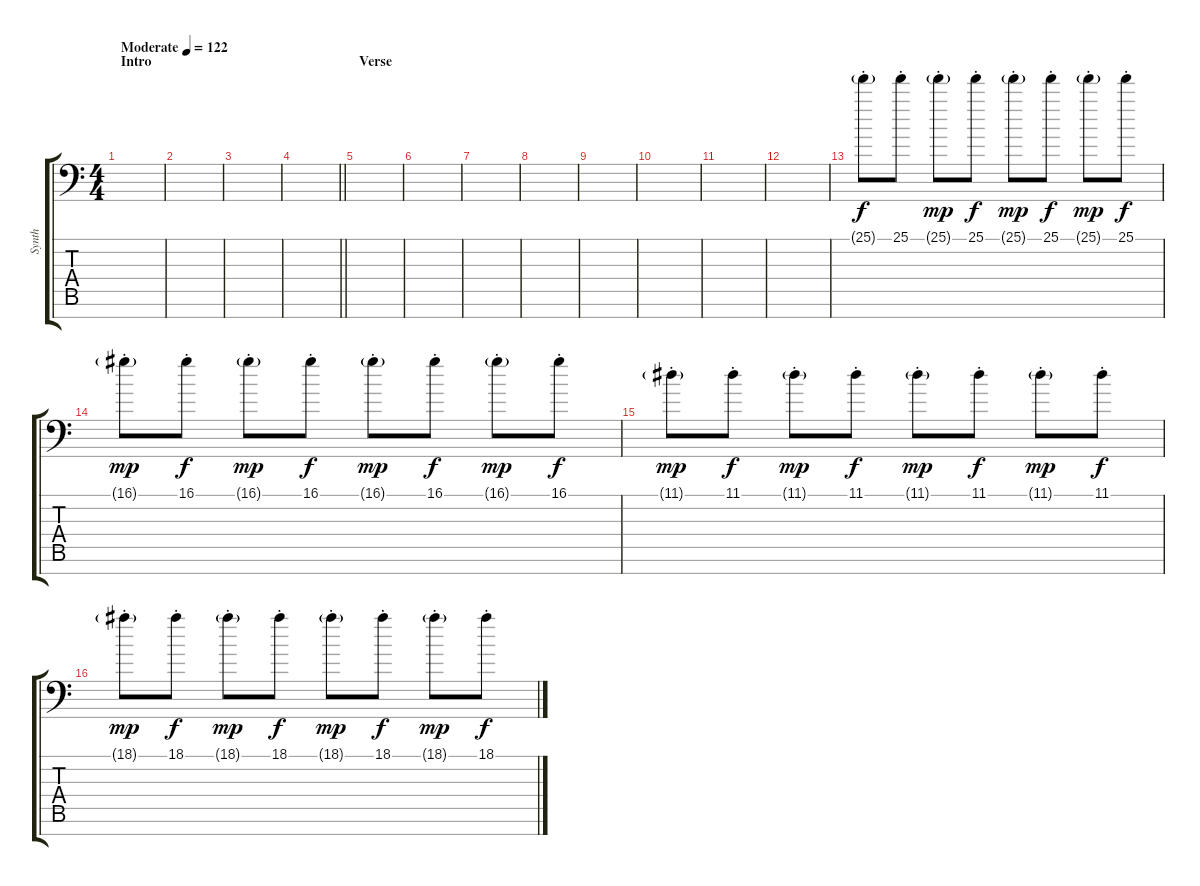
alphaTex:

\track ("Synth" "Synth") {instrument lead5charang}
\staff {score tabs}
\tuning (E4 B3 G3 D3 A2 E2 C-1) {hide}
\ts (4 4)
\section ("" "Intro")
\tempo (122 "Moderate")
\clef f4
\ks c
|
|
|
\barLineRight lightlight
|
\section ("" "Verse")
|
|
|
|
|
|
|
|
25.1{g st}.8 25.1{st}.8{dy f} 25.1{g st}.8{dy mp} 25.1{st}.8{dy f} 25.1{g st}.8{dy mp} 25.1{st}.8{dy f} 25.1{g st}.8{dy mp} 25.1{st}.8{dy f} |
16.1{g st}.8{dy mp} 16.1{st}.8{dy f} 16.1{g st}.8{dy mp} 16.1{st}.8{dy f} 16.1{g st}.8{dy mp} 16.1{st}.8{dy f} 16.1{g st}.8{dy mp} 16.1{st}.8{dy f} |
11.1{g st}.8{dy mp} 11.1{st}.8{dy f} 11.1{g st}.8{dy mp} 11.1{st}.8{dy f} 11.1{g st}.8{dy mp} 11.1{st}.8{dy f} 11.1{g st}.8{dy mp} 11.1{st}.8{dy f} |
18.1{g st}.8{dy mp} 18.1{st}.8{dy f} 18.1{g st}.8{dy mp} 18.1{st}.8{dy f} 18.1{g st}.8{dy mp} 18.1{st}.8{dy f} 18.1{g st}.8{dy mp} 18.1{st}.8{dy f}
